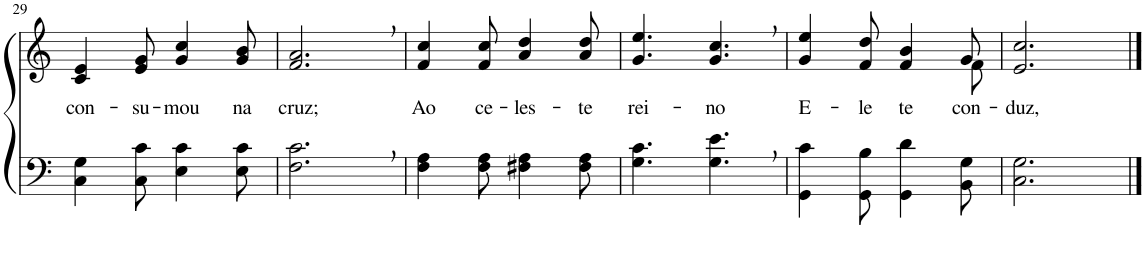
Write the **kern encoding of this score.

**kern	**kern	**text
*part2	*part1	*part1
*staff2	*staff1	*staff1
*I"Parte III e IV	*I"Parte I e II	*
!!LO:PB:g=z
*clefF4	*clefG2	*
*Trd1c2	*Trd1c2	*
*k[]	*k[]	*
*M6/8	*M6/8	*
=29	=29	=29
!	!	!LO:LY:b
4C\ 4G\	4c/ 4e/	con-
!	!	!LO:LY:b
8C\ 8c\	8e/ 8g/	-su-
!	!	!LO:LY:b
4E\ 4c\	4g/ 4cc/	-mou
!	!	!LO:LY:b
8E\ 8c\	8g/ 8b/	na
=30	=30	=30
!	!	!LO:LY:b
2.F\, 2.c\,	2.f/, 2.a/,	cruz;
=31	=31	=31
!	!	!LO:LY:b
4F\ 4A\	4f/ 4cc/	Ao
!	!	!LO:LY:b
8F\ 8A\	8f/ 8cc/	ce-
!	!	!LO:LY:b
4F#X\ 4A\	4a/ 4dd/	-les-
!	!	!LO:LY:b
8F#\ 8A\	8a/ 8dd/	-te
=32	=32	=32
!	!	!LO:LY:b
4.G\ 4.c\	4.g/ 4.ee/	rei-
!	!	!LO:LY:b
4.G\, 4.e\,	4.g/, 4.cc/,	-no
=33	=33	=33
!	!	!LO:LY:b
*	*^	*
4GG\ 4c\	4g/ 4ee/	8ryy	E-
!	!	!	!LO:LY:b
*	*v	*v	*
8GG\ 8B\	8f/ 8dd/	-le
!	!	!LO:LY:b
4GG\ 4d\	4f/ 4b/	te
*	*^	*
!	!	!	!LO:LY:b
8BB\ 8G\	8g/	8f\	con-
=34	=34	=34	=34
!	!	!	!LO:LY:b
*	*v	*v	*
2.C\ 2.G\	2.e/ 2.cc/	-duz,
==	==	==
*-	*-	*-
